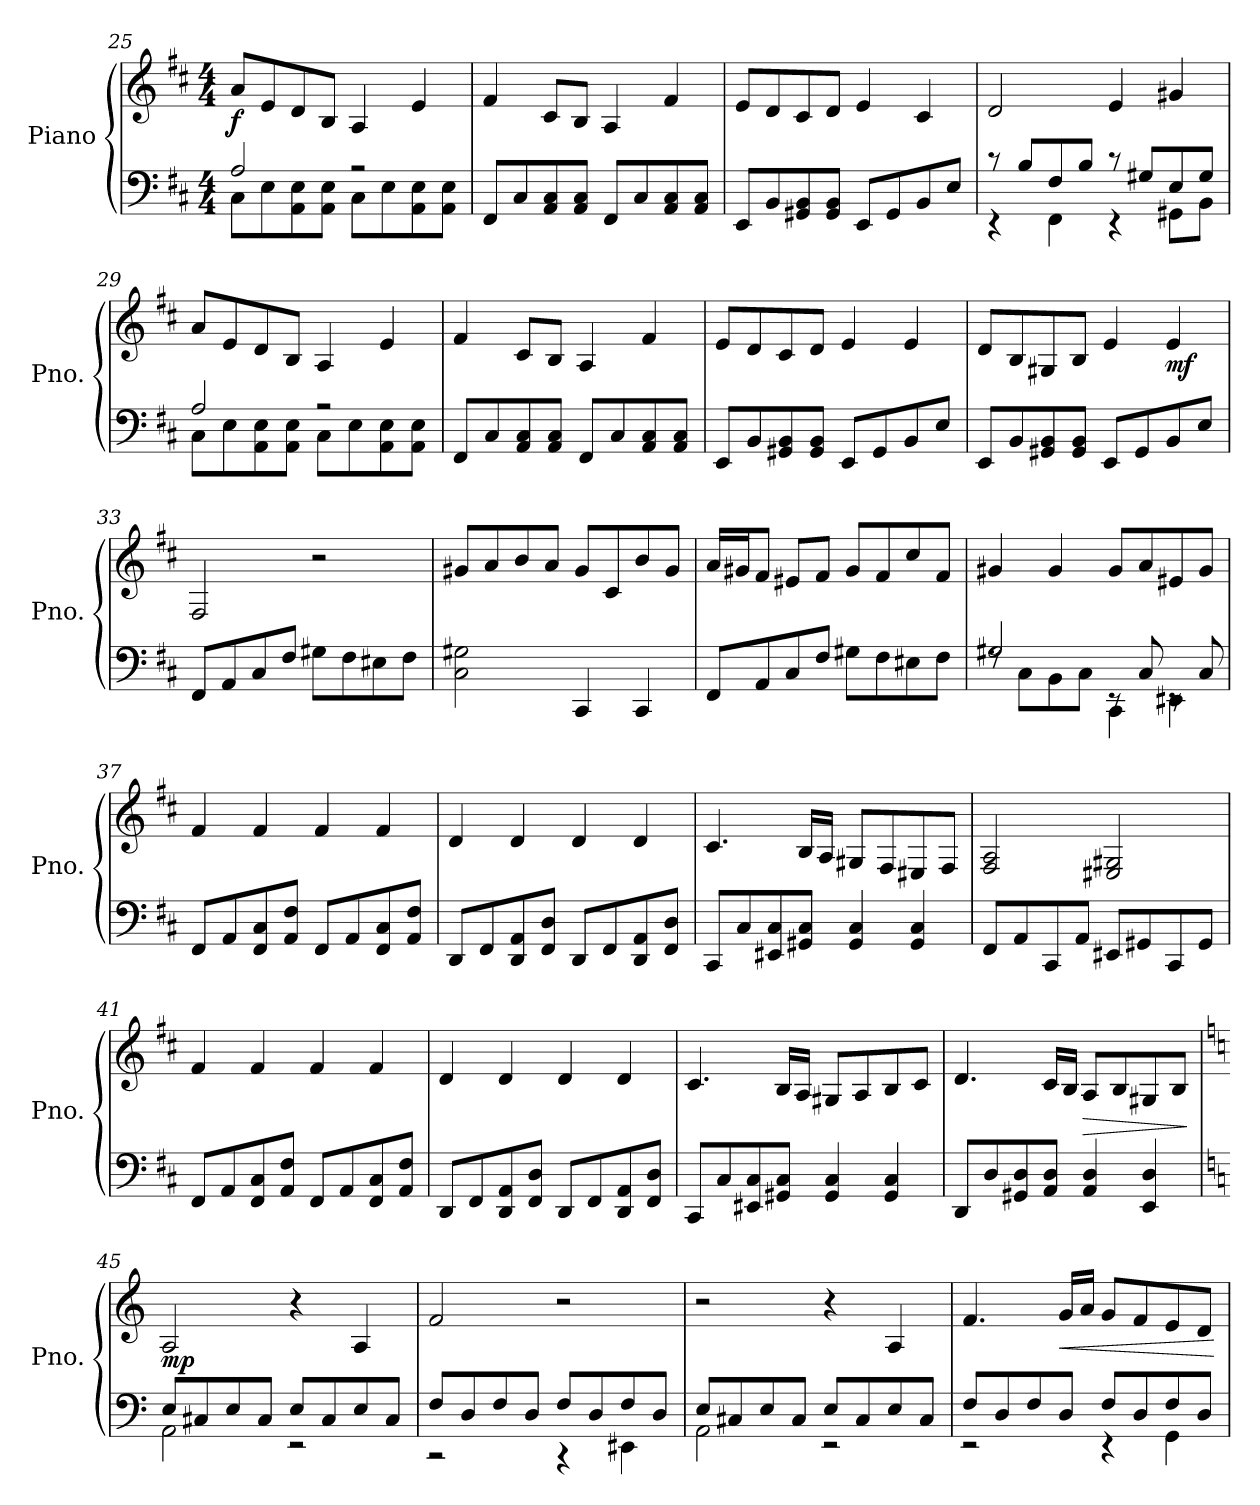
**kern	**kern	**dynam
*part1	*part1	*part1
*staff2	*staff1	*staff1/2
*I"Piano	*	*
*I'Pno.	*	*
*clefF4	*clefG2	*
*k[f#c#]	*k[f#c#]	*
*M4/4	*M4/4	*
=25	=25	=25
*^	*	*
!	!	!	!LO:DY:b
2A/	8C#\L	8a/L	f
.	8E\	8e/	.
.	8AA\ 8E\	8d/	.
.	8AA\ 8E\J	8B/J	.
2r	8C#\L	4A/	.
.	8E\	.	.
.	8AA\ 8E\	4e/	.
.	8AA\ 8E\J	.	.
*v	*v	*	*
=26	=26	=26
8FF#/L	4f#/	.
8C#/	.	.
8AA/ 8C#/	8c#/L	.
8AA/ 8C#/J	8B/J	.
8FF#/L	4A/	.
8C#/	.	.
8AA/ 8C#/	4f#/	.
8AA/ 8C#/J	.	.
!!LO:LB:g=z
=27	=27	=27
8EE/L	8e/L	.
8BB/	8d/	.
8GG#X/ 8BB/	8c#/	.
8GG#/ 8BB/J	8d/J	.
8EE/L	4e/	.
8GG#/	.	.
8BB/	4c#/	.
8E/J	.	.
=28	=28	=28
*^	*	*
8r	4r	2d/	.
8B/L	.	.	.
8F#/	4FF#\	.	.
8B/J	.	.	.
8r	4r	4e/	.
8G#X/L	.	.	.
8E/	8GG#X\L	4g#X/	.
8G#/J	8BB\J	.	.
=29	=29	=29	=29
2A/	8C#\L	8a/L	.
.	8E\	8e/	.
.	8AA\ 8E\	8d/	.
.	8AA\ 8E\J	8B/J	.
2r	8C#\L	4A/	.
.	8E\	.	.
.	8AA\ 8E\	4e/	.
.	8AA\ 8E\J	.	.
*v	*v	*	*
=30	=30	=30
8FF#/L	4f#/	.
8C#/	.	.
8AA/ 8C#/	8c#/L	.
8AA/ 8C#/J	8B/J	.
8FF#/L	4A/	.
8C#/	.	.
8AA/ 8C#/	4f#/	.
8AA/ 8C#/J	.	.
=31	=31	=31
8EE/L	8e/L	.
8BB/	8d/	.
8GG#X/ 8BB/	8c#/	.
8GG#/ 8BB/J	8d/J	.
8EE/L	4e/	.
8GG#/	.	.
8BB/	4e/	.
8E/J	.	.
!!LO:LB:g=z
=32	=32	=32
8EE/L	8d/L	.
8BB/	8B/	.
8GG#X/ 8BB/	8G#X/	.
8GG#/ 8BB/J	8B/J	.
8EE/L	4e/	.
8GG#/	.	.
!	!	!LO:DY:b
8BB/	4e/	mf
8E/J	.	.
=33	=33	=33
8FF#/L	2F#/	.
8AA/	.	.
8C#/	.	.
8F#/J	.	.
8G#X\L	2r	.
8F#\	.	.
8E#X\	.	.
8F#\J	.	.
=34	=34	=34
2C#\ 2G#X\	8g#X/L	.
.	8a/	.
.	8b/	.
.	8a/J	.
4CC#/	8g#/L	.
.	8c#/	.
4CC#/	8b/	.
.	8g#/J	.
=35	=35	=35
8FF#/L	16a/LL	.
.	16g#X/J	.
8AA/	8f#/J	.
8C#/	8e#X/L	.
8F#/J	8f#/J	.
8G#X\L	8g#/L	.
8F#\	8f#/	.
8E#X\	8cc#/	.
8F#\J	8f#/J	.
!!LO:LB:g=z
=36	=36	=36
*^	*	*
2G#X/	8rF	4g#X/	.
.	8C#\L	.	.
.	8BB\	4g#/	.
.	8C#\J	.	.
8rEE	4CC#\	8g#/L	.
8C#/	.	8a/	.
8rEE	4EE#X\	8e#X/	.
8C#/	.	8g#/J	.
*v	*v	*	*
=37	=37	=37
8FF#/L	4f#/	.
8AA/	.	.
8FF#/ 8C#/	4f#/	.
8AA/ 8F#/J	.	.
8FF#/L	4f#/	.
8AA/	.	.
8FF#/ 8C#/	4f#/	.
8AA/ 8F#/J	.	.
=38	=38	=38
8DD/L	4d/	.
8FF#/	.	.
8DD/ 8AA/	4d/	.
8FF#/ 8D/J	.	.
8DD/L	4d/	.
8FF#/	.	.
8DD/ 8AA/	4d/	.
8FF#/ 8D/J	.	.
=39	=39	=39
8CC#/L	4.c#/	.
8C#/	.	.
8EE#X/ 8C#/	.	.
8GG#X/ 8C#/J	16B/LL	.
.	16A/JJ	.
4GG#/ 4C#/	8G#X/L	.
.	8F#/	.
4GG#/ 4C#/	8E#X/	.
.	8F#/J	.
!!LO:LB:g=z
=40	=40	=40
8FF#/L	2F#/ 2A/	.
8AA/	.	.
8CC#/	.	.
8AA/J	.	.
8EE#X/L	2E#X/ 2G#X/	.
8GG#X/	.	.
8CC#/	.	.
8GG#/J	.	.
=41	=41	=41
8FF#/L	4f#/	.
8AA/	.	.
8FF#/ 8C#/	4f#/	.
8AA/ 8F#/J	.	.
8FF#/L	4f#/	.
8AA/	.	.
8FF#/ 8C#/	4f#/	.
8AA/ 8F#/J	.	.
=42	=42	=42
8DD/L	4d/	.
8FF#/	.	.
8DD/ 8AA/	4d/	.
8FF#/ 8D/J	.	.
8DD/L	4d/	.
8FF#/	.	.
8DD/ 8AA/	4d/	.
8FF#/ 8D/J	.	.
=43	=43	=43
8CC#/L	4.c#/	.
8C#/	.	.
8EE#X/ 8C#/	.	.
8GG#X/ 8C#/J	16B/LL	.
.	16A/JJ	.
4GG#/ 4C#/	8G#X/L	.
.	8A/	.
4GG#/ 4C#/	8B/	.
.	8c#/J	.
!!LO:LB:g=z
=44	=44	=44
8DD/L	4.d/	.
8D/	.	.
8GG#X/ 8D/	.	.
8AA/ 8D/J	16c#/LL	.
.	16B/JJ	.
!	!	!LO:HP:b
4AA/ 4D/	8A/L	>
.	8B/	.
4EE/ 4D/	8G#X/	.
.	8B/J	.
.	.	]
=45	=45	=45
*k[]	*k[]	*
*^	*	*
!	!	!	!LO:DY:b
8E/L	2AA\	2A/	mp
8C#X/	.	.	.
8E/	.	.	.
8C#/J	.	.	.
8E/L	2r	4r	.
8C#/	.	.	.
8E/	.	4A/	.
8C#/J	.	.	.
=46	=46	=46	=46
8F/L	2r	2f/	.
8D/	.	.	.
8F/	.	.	.
8D/J	.	.	.
8F/L	4r	2r	.
8D/	.	.	.
8F/	4EE#X\	.	.
8D/J	.	.	.
=47	=47	=47	=47
8E/L	2AA\	2r	.
8C#X/	.	.	.
8E/	.	.	.
8C#/J	.	.	.
8E/L	2r	4r	.
8C#/	.	.	.
8E/	.	4A/	.
8C#/J	.	.	.
!!LO:PB:g=z
=48	=48	=48	=48
8F/L	2r	4.f/	.
8D/	.	.	.
8F/	.	.	.
!	!	!	!LO:HP:b
8D/J	.	16g/LL	<
.	.	16a/JJ	.
8F/L	4r	8g/L	.
8D/	.	8f/	.
8F/	4GG\	8e/	.
8D/J	.	8d/J	.
*v	*v	*	*
.	.	[
=	=	=
*-	*-	*-
